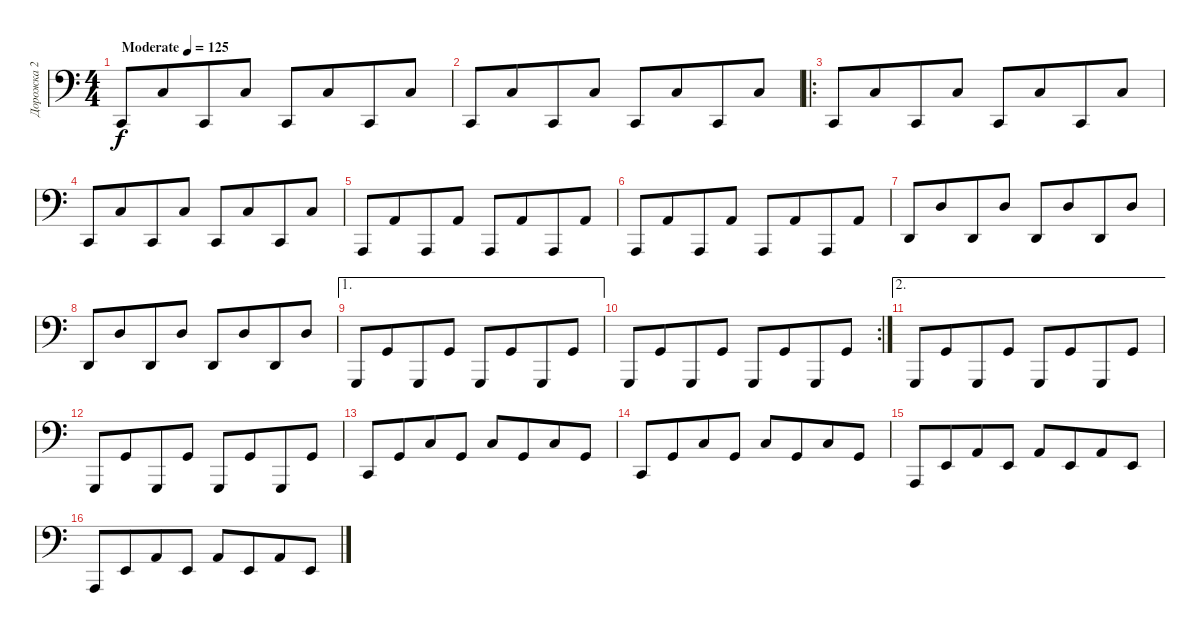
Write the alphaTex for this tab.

\track ("Дорожка 2" "Дорожка 2") {instrument brightacousticpiano}
\staff {score}
\tuning (G2 D2 A1 E1 B0) {hide}
\ts (4 4)
\tempo (125 "Moderate")
\clef f4
\ks c
3.3.8{dy f instrument brightacousticpiano} 5.1.8{beam merge} 3.3.8 5.1.8 3.3.8 5.1.8{beam merge} 3.3.8 5.1.8 |
3.3.8 5.1.8{beam merge} 3.3.8 5.1.8 3.3.8 5.1.8{beam merge} 3.3.8 5.1.8 |
\ro
3.3.8 5.1.8{beam merge} 3.3.8 5.1.8 3.3.8 5.1.8{beam merge} 3.3.8 5.1.8 |
3.3.8 5.1.8{beam merge} 3.3.8 5.1.8 3.3.8 5.1.8{beam merge} 3.3.8 5.1.8 |
0.3.8 2.1.8{beam merge} 0.3.8 2.1.8 0.3.8 2.1.8{beam merge} 0.3.8 2.1.8 |
0.3.8 2.1.8{beam merge} 0.3.8 2.1.8 0.3.8 2.1.8{beam merge} 0.3.8 2.1.8 |
0.2.8 7.1.8{beam merge} 0.2.8 7.1.8 0.2.8 7.1.8{beam merge} 0.2.8 7.1.8 |
0.2.8 7.1.8{beam merge} 0.2.8 7.1.8 0.2.8 7.1.8{beam merge} 0.2.8 7.1.8 |
\ae 1
3.4.8 0.1.8{beam merge} 3.4.8 0.1.8 3.4.8 0.1.8{beam merge} 3.4.8 0.1.8 |
\rc 2
3.4.8 0.1.8{beam merge} 3.4.8 0.1.8 3.4.8 0.1.8{beam merge} 3.4.8 0.1.8 |
\ae 2
3.4.8 0.1.8{beam merge} 3.4.8 0.1.8 3.4.8 0.1.8{beam merge} 3.4.8 0.1.8 |
3.4.8 0.1.8{beam merge} 3.4.8 0.1.8 3.4.8 0.1.8{beam merge} 3.4.8 0.1.8 |
3.3.8 0.1.8{beam merge} 5.1.8 0.1.8 5.1.8 0.1.8{beam merge} 5.1.8 0.1.8 |
3.3.8 0.1.8{beam merge} 5.1.8 0.1.8 5.1.8 0.1.8{beam merge} 5.1.8 0.1.8 |
5.4.8 2.2.8{beam merge} 7.2.8 2.2.8 7.2.8 2.2.8{beam merge} 7.2.8 2.2.8 |
5.4.8 2.2.8{beam merge} 7.2.8 2.2.8 7.2.8 2.2.8{beam merge} 7.2.8 2.2.8
